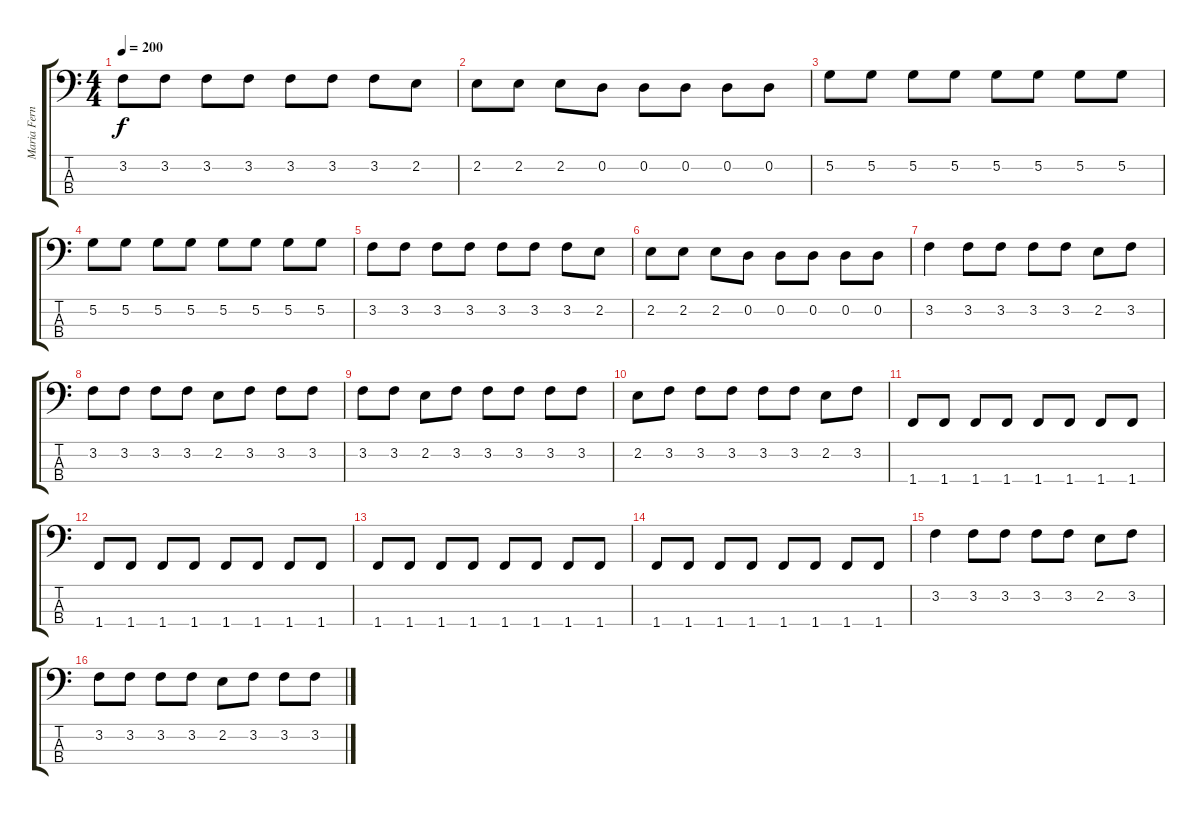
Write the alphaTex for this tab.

\track ("Maria Fernanda" "Maria Fern") {instrument electricbassfinger}
\staff {score tabs}
\tuning (G2 D2 A1 E1) {hide}
\ts (4 4)
\tempo 200
\clef f4
\ks c
3.2.8{dy f} 3.2.8 3.2.8 3.2.8 3.2.8 3.2.8 3.2.8 2.2.8 |
2.2.8 2.2.8 2.2.8 0.2.8 0.2.8 0.2.8 0.2.8 0.2.8 |
5.2.8 5.2.8 5.2.8 5.2.8 5.2.8 5.2.8 5.2.8 5.2.8 |
5.2.8 5.2.8 5.2.8 5.2.8 5.2.8 5.2.8 5.2.8 5.2.8 |
3.2.8 3.2.8 3.2.8 3.2.8 3.2.8 3.2.8 3.2.8 2.2.8 |
2.2.8 2.2.8 2.2.8 0.2.8 0.2.8 0.2.8 0.2.8 0.2.8 |
3.2.4{volume 10} 3.2.8 3.2.8 3.2.8 3.2.8 2.2.8 3.2.8 |
3.2.8 3.2.8 3.2.8 3.2.8 2.2.8 3.2.8 3.2.8 3.2.8 |
3.2.8 3.2.8 2.2.8 3.2.8 3.2.8 3.2.8 3.2.8 3.2.8 |
2.2.8 3.2.8 3.2.8 3.2.8 3.2.8 3.2.8 2.2.8 3.2.8 |
1.4.8 1.4.8 1.4.8 1.4.8 1.4.8 1.4.8 1.4.8 1.4.8 |
1.4.8 1.4.8 1.4.8 1.4.8 1.4.8 1.4.8 1.4.8 1.4.8 |
1.4.8 1.4.8 1.4.8 1.4.8 1.4.8 1.4.8 1.4.8 1.4.8 |
1.4.8 1.4.8 1.4.8 1.4.8 1.4.8 1.4.8 1.4.8 1.4.8 |
3.2.4 3.2.8 3.2.8 3.2.8 3.2.8 2.2.8 3.2.8 |
3.2.8 3.2.8 3.2.8 3.2.8 2.2.8 3.2.8 3.2.8 3.2.8
